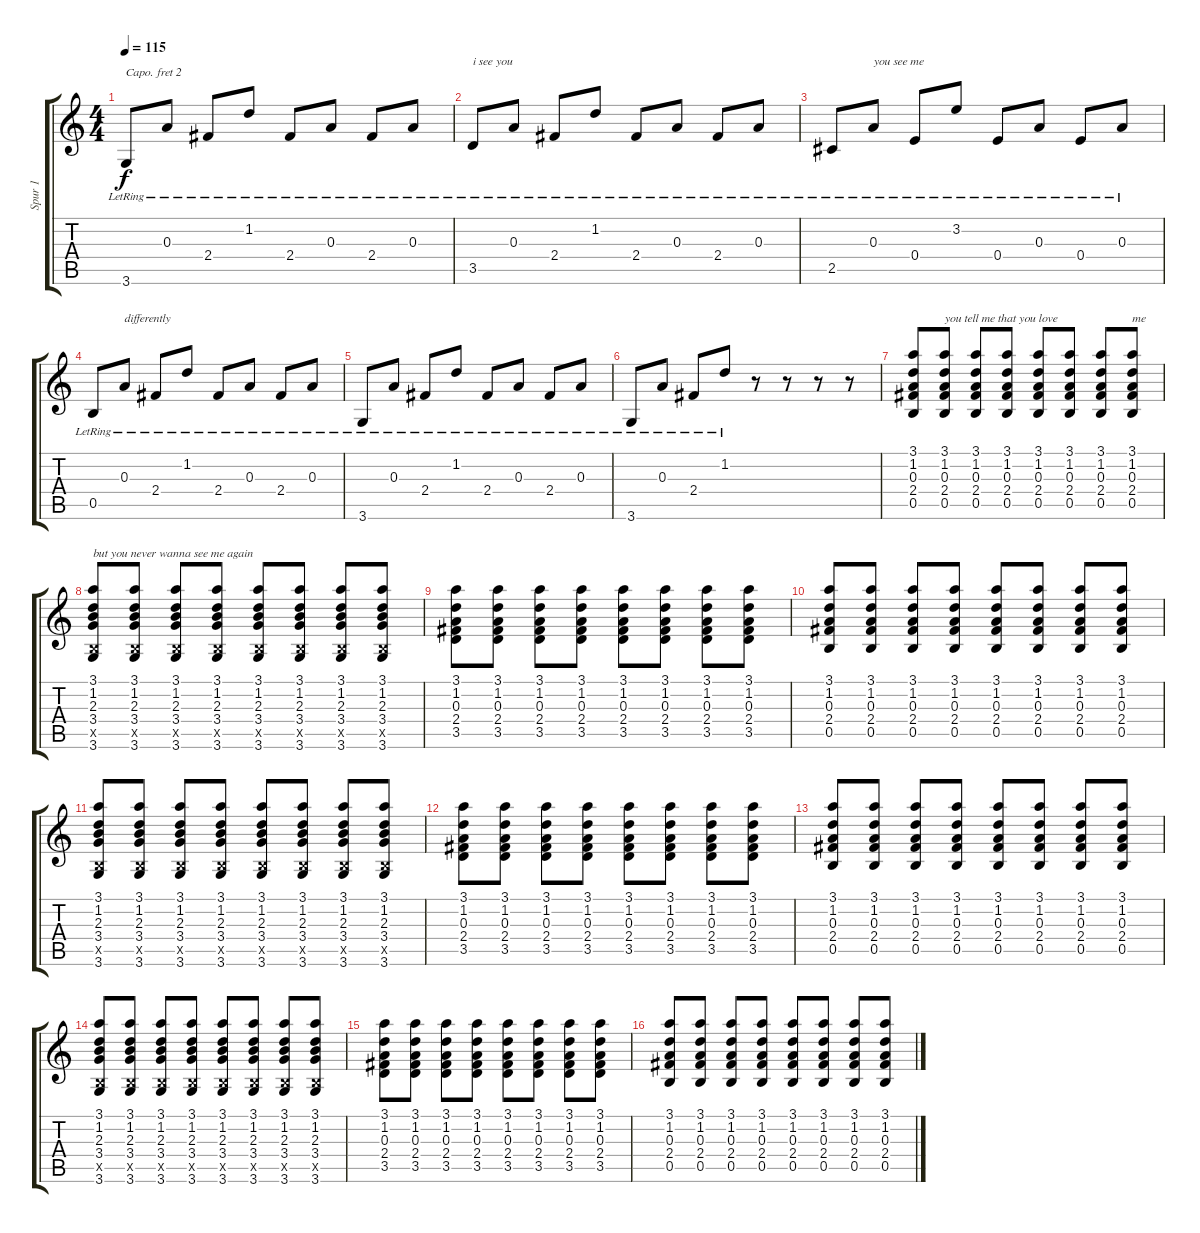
\track ("Spur 1" "Spur 1") {instrument acousticguitarnylon}
\staff {score tabs}
\capo 2
\tuning (E4 B3 G3 D3 A2 D2) {hide}
\ts (4 4)
\tempo 115
\clef g2
\ks c
3.6{lr}.8{dy f} 0.3{lr}.8 2.4{lr}.8 1.2{lr}.8 2.4{lr}.8 0.3{lr}.8 2.4{lr}.8 0.3{lr}.8 |
3.5{lr}.8{txt "i see you"} 0.3{lr}.8 2.4{lr}.8 1.2{lr}.8 2.4{lr}.8 0.3{lr}.8 2.4{lr}.8 0.3{lr}.8 |
2.5{lr}.8 0.3{lr}.8{txt "you see me"} 0.4{lr}.8 3.2{lr}.8 0.4{lr}.8 0.3{lr}.8 0.4{lr}.8 0.3{lr}.8 |
0.5{lr}.8 0.3{lr}.8{txt "differently"} 2.4{lr}.8 1.2{lr}.8 2.4{lr}.8 0.3{lr}.8 2.4{lr}.8 0.3{lr}.8 |
3.6{lr}.8 0.3{lr}.8 2.4{lr}.8 1.2{lr}.8 2.4{lr}.8 0.3{lr}.8 2.4{lr}.8 0.3{lr}.8 |
3.6{lr}.8 0.3{lr}.8 2.4{lr}.8 1.2{lr}.8 r.8 r.8 r.8 r.8 |
(3.1 1.2 0.3 2.4 0.5).8 (3.1 1.2 0.3 2.4 0.5).8{txt "you tell me that you love"} (3.1 1.2 0.3 2.4 0.5).8 (3.1 1.2 0.3 2.4 0.5).8 (3.1 1.2 0.3 2.4 0.5).8 (3.1 1.2 0.3 2.4 0.5).8 (3.1 1.2 0.3 2.4 0.5).8 (3.1 1.2 0.3 2.4 0.5).8{txt "me"} |
(3.1 1.2 2.3 3.4 0.5{x} 3.6).8{txt "but you never wanna see me again"} (3.1 1.2 2.3 3.4 0.5{x} 3.6).8 (3.1 1.2 2.3 3.4 0.5{x} 3.6).8 (3.1 1.2 2.3 3.4 0.5{x} 3.6).8 (3.1 1.2 2.3 3.4 0.5{x} 3.6).8 (3.1 1.2 2.3 3.4 0.5{x} 3.6).8 (3.1 1.2 2.3 3.4 0.5{x} 3.6).8 (3.1 1.2 2.3 3.4 0.5{x} 3.6).8 |
(3.1 1.2 0.3 2.4 3.5).8 (3.1 1.2 0.3 2.4 3.5).8 (3.1 1.2 0.3 2.4 3.5).8 (3.1 1.2 0.3 2.4 3.5).8 (3.1 1.2 0.3 2.4 3.5).8 (3.1 1.2 0.3 2.4 3.5).8 (3.1 1.2 0.3 2.4 3.5).8 (3.1 1.2 0.3 2.4 3.5).8 |
(3.1 1.2 0.3 2.4 0.5).8 (3.1 1.2 0.3 2.4 0.5).8 (3.1 1.2 0.3 2.4 0.5).8 (3.1 1.2 0.3 2.4 0.5).8 (3.1 1.2 0.3 2.4 0.5).8 (3.1 1.2 0.3 2.4 0.5).8 (3.1 1.2 0.3 2.4 0.5).8 (3.1 1.2 0.3 2.4 0.5).8 |
(3.1 1.2 2.3 3.4 0.5{x} 3.6).8 (3.1 1.2 2.3 3.4 0.5{x} 3.6).8 (3.1 1.2 2.3 3.4 0.5{x} 3.6).8 (3.1 1.2 2.3 3.4 0.5{x} 3.6).8 (3.1 1.2 2.3 3.4 0.5{x} 3.6).8 (3.1 1.2 2.3 3.4 0.5{x} 3.6).8 (3.1 1.2 2.3 3.4 0.5{x} 3.6).8 (3.1 1.2 2.3 3.4 0.5{x} 3.6).8 |
(3.1 1.2 0.3 2.4 3.5).8 (3.1 1.2 0.3 2.4 3.5).8 (3.1 1.2 0.3 2.4 3.5).8 (3.1 1.2 0.3 2.4 3.5).8 (3.1 1.2 0.3 2.4 3.5).8 (3.1 1.2 0.3 2.4 3.5).8 (3.1 1.2 0.3 2.4 3.5).8 (3.1 1.2 0.3 2.4 3.5).8 |
(3.1 1.2 0.3 2.4 0.5).8 (3.1 1.2 0.3 2.4 0.5).8 (3.1 1.2 0.3 2.4 0.5).8 (3.1 1.2 0.3 2.4 0.5).8 (3.1 1.2 0.3 2.4 0.5).8 (3.1 1.2 0.3 2.4 0.5).8 (3.1 1.2 0.3 2.4 0.5).8 (3.1 1.2 0.3 2.4 0.5).8 |
(3.1 1.2 2.3 3.4 0.5{x} 3.6).8 (3.1 1.2 2.3 3.4 0.5{x} 3.6).8 (3.1 1.2 2.3 3.4 0.5{x} 3.6).8 (3.1 1.2 2.3 3.4 0.5{x} 3.6).8 (3.1 1.2 2.3 3.4 0.5{x} 3.6).8 (3.1 1.2 2.3 3.4 0.5{x} 3.6).8 (3.1 1.2 2.3 3.4 0.5{x} 3.6).8 (3.1 1.2 2.3 3.4 0.5{x} 3.6).8 |
(3.1 1.2 0.3 2.4 3.5).8 (3.1 1.2 0.3 2.4 3.5).8 (3.1 1.2 0.3 2.4 3.5).8 (3.1 1.2 0.3 2.4 3.5).8 (3.1 1.2 0.3 2.4 3.5).8 (3.1 1.2 0.3 2.4 3.5).8 (3.1 1.2 0.3 2.4 3.5).8 (3.1 1.2 0.3 2.4 3.5).8 |
(3.1 1.2 0.3 2.4 0.5).8 (3.1 1.2 0.3 2.4 0.5).8 (3.1 1.2 0.3 2.4 0.5).8 (3.1 1.2 0.3 2.4 0.5).8 (3.1 1.2 0.3 2.4 0.5).8 (3.1 1.2 0.3 2.4 0.5).8 (3.1 1.2 0.3 2.4 0.5).8 (3.1 1.2 0.3 2.4 0.5).8
